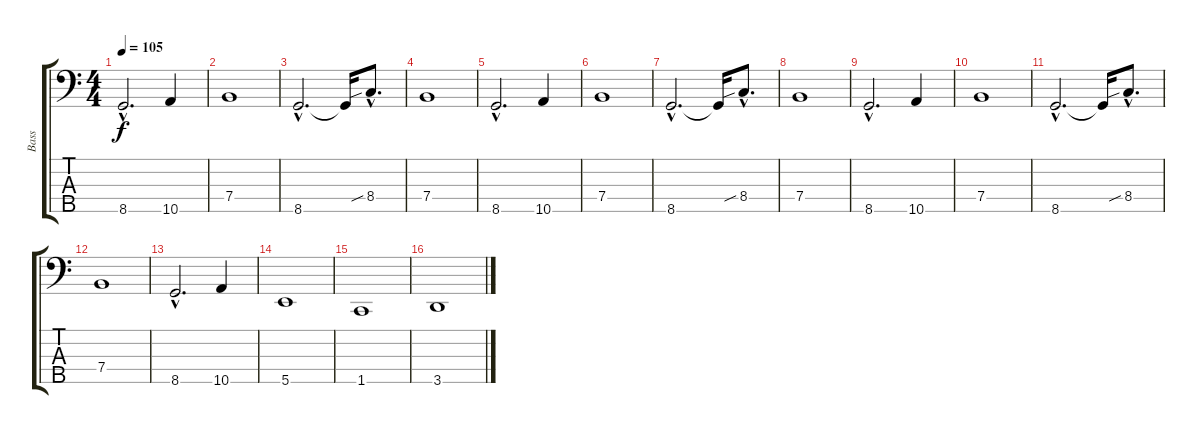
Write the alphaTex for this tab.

\track ("Bass" "Bass") {instrument electricbasspick}
\staff {score tabs}
\tuning (G2 D2 A1 E1 B0) {hide}
\ts (4 4)
\tempo 105
\clef f4
\ks c
8.5{hac}.2{d dy f} 10.5.4 |
7.4.1 |
8.5{hac}.2{d} 8.5{t}.16 8.4{sib hac}.8{d} |
7.4.1 |
8.5{hac}.2{d} 10.5.4 |
7.4.1 |
8.5{hac}.2{d} 8.5{t}.16 8.4{sib hac}.8{d} |
7.4.1 |
8.5{hac}.2{d} 10.5.4 |
7.4.1 |
8.5{hac}.2{d} 8.5{t}.16 8.4{sib hac}.8{d} |
7.4.1 |
8.5{hac}.2{d} 10.5.4 |
\section ("" "")
5.5.1 |
1.5.1 |
3.5.1
